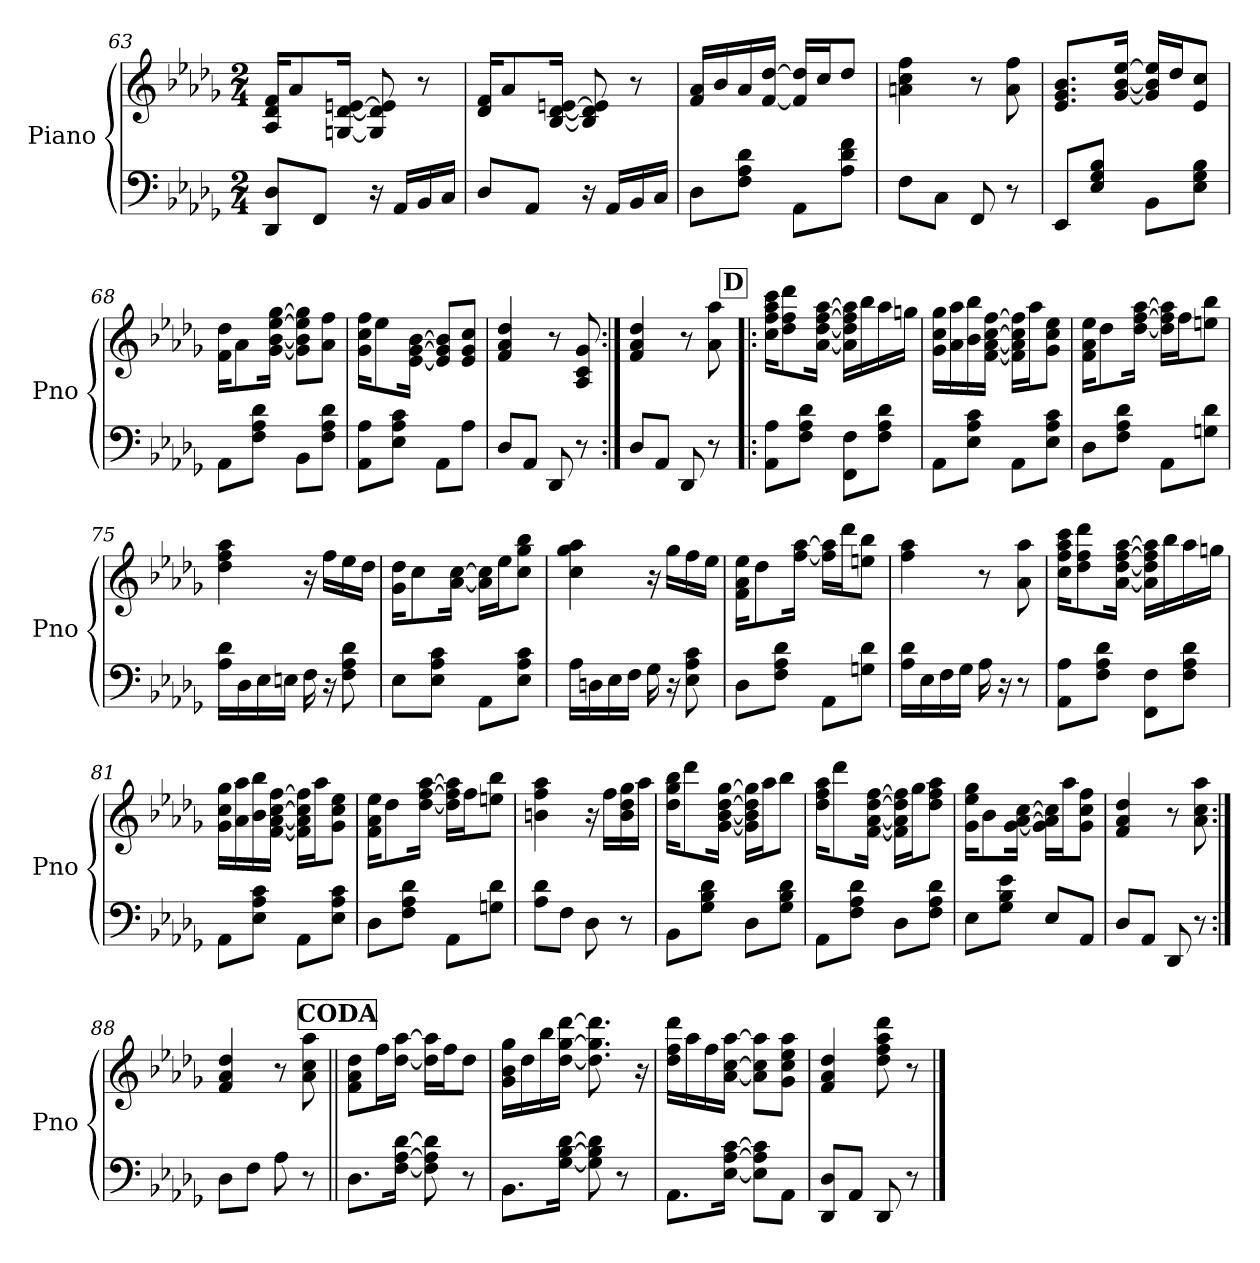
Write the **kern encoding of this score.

**kern	**kern
*part2	*part1
*staff2	*staff1
*I"Piano	*I"Piano
*I'Pno	*I'Pno
!!LO:LB:g=z
*clefF4	*clefG2
*k[b-e-a-d-g-]	*k[b-e-a-d-g-]
*M2/4	*M2/4
=63	=63
8DD-/ 8D-/L	16A-/ 16d-/ 16f/KL
.	8a-/
8FF/J	.
.	[16Gn/ [16d-/ [16en/Jk
16r	8G/] 8d-/] 8e/]
16AA-/LL	.
16BB-/	8r
16C/JJ	.
=64	=64
8D-/L	16d-/ 16f/KL
.	8a-/
8AA-/J	.
.	[16B-/ [16d-/ [16en/Jk
16r	8B-/] 8d-/] 8e/]
16AA-/LL	.
16BB-/	8r
16C/JJ	.
=65	=65
8D-\L	16f/ 16a-/LL
.	16b-/
8F\ 8A-\ 8d-\J	16a-/
.	[16f/ [16dd-/JJ
8AA-\L	16f/] 16dd-/]LL
.	16cc/J
8A-\ 8d-\ 8f\J	8dd-/J
=66	=66
8F\L	4an\ 4cc\ 4ff\
8C\J	.
8FF/	8r
8r	8a\ 8ff\
!!LO:LB:g=z
=67	=67
8EE-/L	8.e-/ 8.g-/ 8.b-/L
8E-/ 8G-/ 8B-/J	.
.	[16g-/ [16b-/ [16ee-/Jk
8BB-\L	16g-/] 16b-/] 16ee-/]LL
.	16dd-/J
8E-\ 8G-\ 8B-\J	8e-/ 8cc/J
=68	=68
8AA-\L	16f\ 16dd-\KL
.	8a-\
8F\ 8A-\ 8d-\J	.
.	[16g-\ [16b-\ [16ee-\ [16gg-\Jk
8BB-\L	8g-\] 8b-\] 8ee-\] 8gg-\]L
8F\ 8A-\ 8d-\J	8a-\ 8ff\J
=69	=69
8AA-\ 8A-\L	16g-\ 16cc\ 16ff\KL
.	8ee-\
8E-\ 8A-\ 8c\J	.
.	[16e-\ [16g-\ [16b-\Jk
8AA-\L	8e-/] 8g-/] 8b-/]L
8A-\J	8e-/ 8g-/ 8cc/J
=70	=70
8D-/L	4f/ 4a-/ 4dd-/
8AA-/J	.
8DD-/	8r
8r	8A-/ 8c/ 8g-/
=71:|!	=71:|!
8D-/L	4f/ 4a-/ 4dd-/
8AA-/J	.
8DD-/	8r
8r	8a-\ 8aa-\
!!LO:PB:g=z
!!LO:REH:place=s1:a:B:fs=10:t=D
=72!|:	=72!|:
8AA-\ 8A-\L	16cc\ 16ff\ 16aa-\ 16ccc\KL
.	8dd-\ 8ff\ 8ddd-\
8F\ 8A-\ 8d-\J	.
.	[16a-\ [16dd-\ [16ff\ [16aa-\Jk
8FF\ 8F\L	16a-\] 16dd-\] 16ff\] 16aa-\]LL
.	16bb-\
8F\ 8A-\ 8d-\J	16aa-\
.	16ggn\JJ
=73	=73
8AA-\L	16g-\ 16cc\ 16gg-\LL
.	16a-\ 16aa-\
8E-\ 8A-\ 8c\J	16b-\ 16bb-\
.	[16f\ [16a-\ [16cc\ [16ff\JJ
8AA-\L	16f\] 16a-\] 16cc\] 16ff\]LL
.	16aa-\J
8E-\ 8A-\ 8c\J	8g-\ 8cc\ 8ee-\J
=74	=74
8D-\L	16f\ 16a-\ 16ee-\KL
.	8dd-\
8F\ 8A-\ 8d-\J	.
.	[16dd-\ [16ff\ [16aa-\Jk
8AA-\L	16dd-\] 16ff\] 16aa-\]LL
.	16ff\J
8Gn\ 8d-\J	8een\ 8bb-\J
=75	=75
16A-\ 16d-\LL	4dd-\ 4ff\ 4aa-\
16D-\	.
16E-\	.
16En\JJ	.
16F\	16r
16r	16ff\LL
8F\ 8A-\ 8d-\	16ee-\
.	16dd-\JJ
!!LO:LB:g=z
=76	=76
8E-\L	16g-\ 16dd-\KL
.	8cc\
8E-\ 8A-\ 8c\J	.
.	[16a-\ [16cc\Jk
8AA-\L	16a-\] 16cc\]LL
.	16ee-\J
8E-\ 8A-\ 8c\J	8cc\ 8gg-\ 8bb-\J
=77	=77
16A-\LL	4cc\ 4gg-\ 4aa-\
16Dn\	.
16E-\	.
16F\JJ	.
16G-\	16r
16r	16gg-\LL
8E-\ 8A-\ 8c\	16ff\
.	16ee-\JJ
=78	=78
8D-\L	16f\ 16a-\ 16ee-\KL
.	8dd-\
8F\ 8A-\ 8d-\J	.
.	[16ff\ [16aa-\Jk
8AA-\L	16ff\] 16aa-\]LL
.	16ddd-\J
8Gn\ 8d-\J	8een\ 8bb-\J
=79	=79
16A-\ 16d-\LL	4ff\ 4aa-\
16E-\	.
16F\	.
16G-\JJ	.
16A-\	8r
16r	.
8r	8a-\ 8aa-\
!!LO:LB:g=z
=80	=80
8AA-\ 8A-\L	16cc\ 16ff\ 16aa-\ 16ccc\KL
.	8dd-\ 8ff\ 8ddd-\
8F\ 8A-\ 8d-\J	.
.	[16a-\ [16dd-\ [16ff\ [16aa-\Jk
8FF\ 8F\L	16a-\] 16dd-\] 16ff\] 16aa-\]LL
.	16bb-\
8F\ 8A-\ 8d-\J	16aa-\
.	16ggn\JJ
=81	=81
8AA-\L	16g-\ 16cc\ 16gg-\LL
.	16a-\ 16aa-\
8E-\ 8A-\ 8c\J	16b-\ 16bb-\
.	[16f\ [16a-\ [16cc\ [16ff\JJ
8AA-\L	16f\] 16a-\] 16cc\] 16ff\]LL
.	16aa-\J
8E-\ 8A-\ 8c\J	8g-\ 8cc\ 8ee-\J
=82	=82
8D-\L	16f\ 16a-\ 16ee-\KL
.	8dd-\
8F\ 8A-\ 8d-\J	.
.	[16dd-\ [16ff\ [16aa-\Jk
8AA-\L	16dd-\] 16ff\] 16aa-\]LL
.	16ff\J
8Gn\ 8d-\J	8een\ 8bb-\J
=83	=83
8A-\ 8d-\L	4bn\ 4ff\ 4aa-\
8F\J	.
8D-\	16r
.	16ff\LL
8r	16b\ 16dd-\ 16gg-\
.	16aa-\JJ
!!LO:LB:g=z
=84	=84
8BB-\L	16dd-\ 16gg-\ 16bb-\KL
.	8ddd-\
8G-\ 8B-\ 8d-\J	.
.	[16g-\ [16b-\ [16dd-\ [16gg-\Jk
8D-\L	16g-\] 16b-\] 16dd-\] 16gg-\]LL
.	16aa-\J
8G-\ 8B-\ 8d-\J	8bb-\J
=85	=85
8AA-\L	16dd-\ 16ff\ 16aa-\KL
.	8ddd-\
8F\ 8A-\ 8d-\J	.
.	[16f\ [16a-\ [16dd-\ [16ff\Jk
8D-\L	16f\] 16a-\] 16dd-\] 16ff\]LL
.	16gg-\J
8F\ 8A-\ 8d-\J	8dd-\ 8ff\ 8aa-\J
=86	=86
8E-\L	16g-\ 16ee-\ 16gg-\KL
.	8b-\
8G-\ 8B-\ 8e-\J	.
.	[16g-\ [16a-\ [16cc\Jk
8E-/L	16g-\] 16a-\] 16cc\]LL
.	16aa-\J
8AA-/J	8g-\ 8cc\ 8ff\J
=87	=87
8D-/L	4f/ 4a-/ 4dd-/
8AA-/J	.
8DD-/	8r
8r	8a-\ 8cc\ 8aa-\
=88:|!	=88:|!
8D-\L	4f/ 4a-/ 4dd-/
8F\J	.
8A-\	8r
8r	8a-\ 8cc\ 8aa-\
!!LO:LB:g=z
!!LO:REH:place=s1:a:B:fs=10:t=CODA
=89||	=89||
8.D-\L	8f\ 8a-\ 8dd-\L
.	16ff\L
[16F\ [16A-\ [16d-\Jk	[16dd-\ [16aa-\JJ
8F\] 8A-\] 8d-\]	16dd-\] 16aa-\]LL
.	16ff\J
8r	8dd-\J
=90	=90
8.BB-\L	16g-\ 16b-\ 16gg-\LL
.	16dd-\
.	16bb-\
[16G-\ [16B-\ [16d-\Jk	[16dd-\ [16gg-\ [16ddd-\JJ
8G-\] 8B-\] 8d-\]	8.dd-\] 8.gg-\] 8.ddd-\]
8r	.
.	16r
=91	=91
8.AA-\L	16dd-\ 16ff\ 16ddd-\LL
.	16aa-\
.	16ff\
[16E-\ [16A-\ [16c\Jk	[16a-\ [16cc\ [16aa-\JJ
8E-\] 8A-\] 8c\]L	8a-\] 8cc\] 8aa-\]L
8AA-\J	8g-\ 8cc\ 8ee-\ 8aa-\J
=92	=92
8DD-/ 8D-/L	4f/ 4a-/ 4dd-/
8AA-/J	.
8DD-/	8dd-\ 8ff\ 8aa-\ 8ddd-\
8r	8r
==	==
*-	*-
